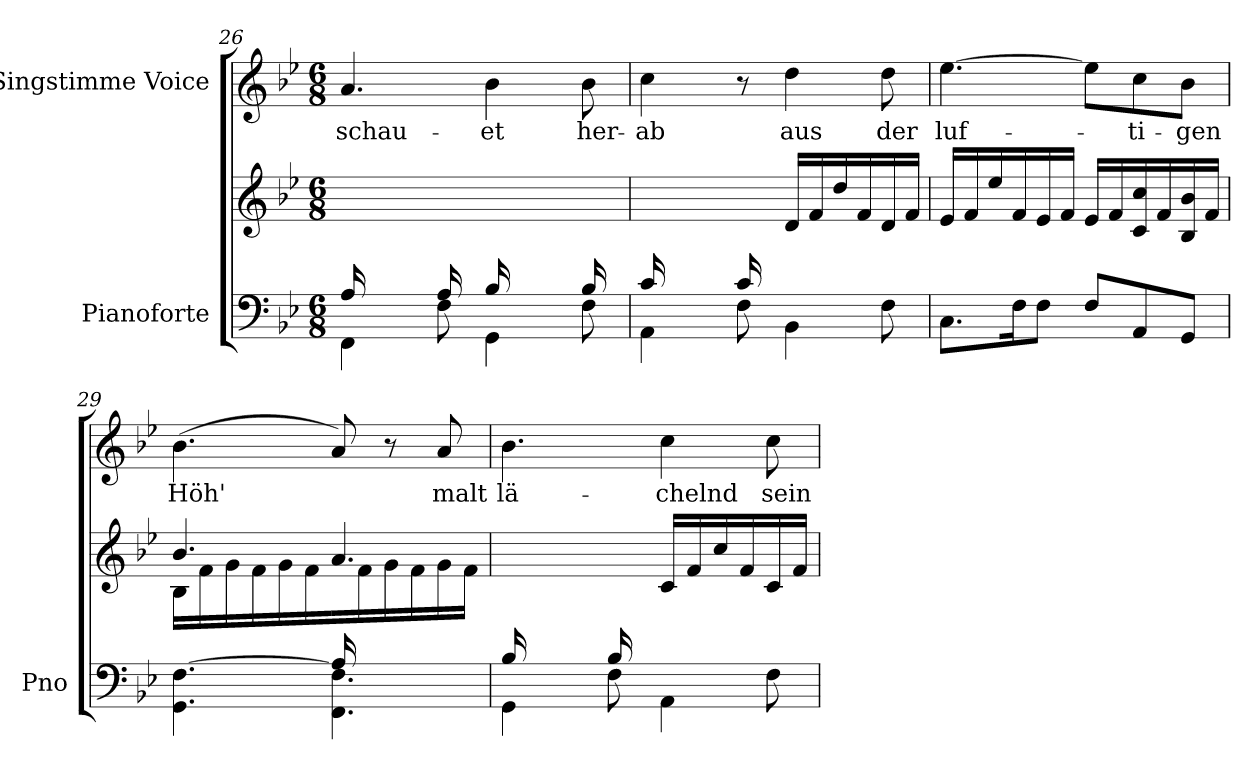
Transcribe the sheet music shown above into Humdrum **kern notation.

**kern	**kern	**kern	**text
*part2	*part2	*part1	*part1
*staff3	*staff2	*staff1	*staff1
*I"Pianoforte	*	*I"Singstimme Voice	*
*I'Pno	*	*	*
*clefF4	*clefG2	*clefG2	*
*k[b-e-]	*k[b-e-]	*k[b-e-]	*
*M6/8	*M6/8	*M6/8	*
=26	=26	=26	=26
*^	*	*	*
16A/LL	4FF\	16ryy	4.a/	schau-
8.ryy	.	16f\	.	.
.	.	16a\	.	.
.	.	16f\	.	.
16A/	8F\	16ryy	.	.
16ryy	.	16f\JJ	.	.
16B-/LL	4GG\	16ryy	4b-\	-et
8.ryy	.	16f\	.	.
.	.	16b-\	.	.
.	.	16f\	.	.
16B-/	8F\	16ryy	8b-\	her-
16ryy	.	16f\JJ	.	.
=27	=27	=27	=27	=27
16c/LL	4AA\	16ryy	4cc\	-ab
8.ryy	.	16f\	.	.
.	.	16cc\	.	.
.	.	16f\	.	.
16c/	8F\	16ryy	8r	.
4..ryy	.	16f\JJ	.	.
.	4BB-\	16d/LL	4dd\	aus
.	.	16f/	.	.
.	.	16dd/	.	.
.	.	16f/	.	.
.	8F\	16d/	8dd\	der
.	.	16f/JJ	.	.
*v	*v	*	*	*
=28	=28	=28	=28
8.C\L	16e-/LL	[4.ee-\	luf-
.	16f/	.	.
.	16ee-/	.	.
16F\K	16f/	.	.
8F\J	16e-/	.	.
.	16f/JJ	.	.
8F/L	16e-/LL	8ee-\L]	.
.	16f/	.	.
8AA/	16c/ 16cc/	8cc\	-ti-
.	16f/	.	.
8GG/J	16B-/ 16b-/	8b-\J	-gen
.	16f/JJ	.	.
=29	=29	=29	=29
*^	*^	*	*
4.ryy	4.GG\ [4.F\	4.b-/	16B-\LL	(4.b-\	-Höh'
.	.	.	16f\	.	.
.	.	.	16g\	.	.
.	.	.	16f\	.	.
.	.	.	16g\	.	.
.	.	.	16f\JJ	.	.
16A/LL	4.FF\ 4.F\]	4.a/	16ryy	8a/)	.
4ryy	.	.	16f\	.	.
.	.	.	16g\	8r	.
.	.	.	16f\	.	.
.	.	.	16g\	8a/	malt
16ryy	.	.	16f\JJ	.	.
*	*	*v	*v	*	*
=30	=30	=30	=30	=30
16B-/LL	4GG\	16ryy	4.b-\	lä-
8.ryy	.	16f\	.	.
.	.	16b-\	.	.
.	.	16f\	.	.
16B-/	8F\	16ryy	.	.
4..ryy	.	16f\JJ	.	.
.	4AA\	16c/LL	4cc\	-chelnd
.	.	16f/	.	.
.	.	16cc/	.	.
.	.	16f/	.	.
.	8F\	16c/	8cc\	sein
.	.	16f/JJ	.	.
*v	*v	*	*	*
=	=	=	=
*-	*-	*-	*-
